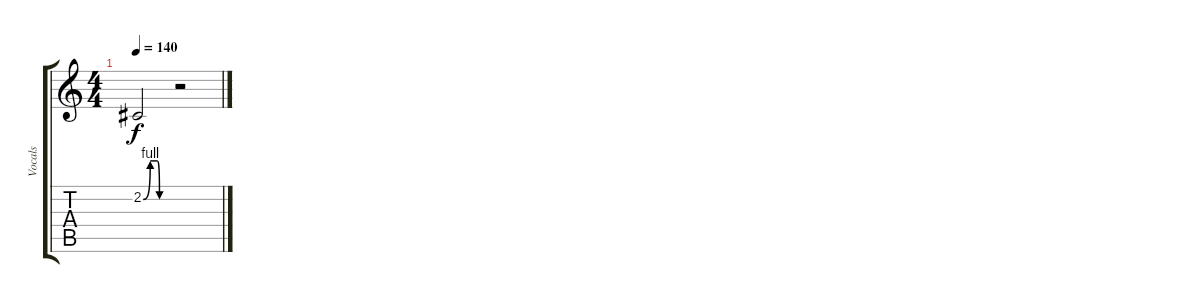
\track ("Vocals" "Vocals") {instrument bassoon}
\staff {score tabs}
\tuning (E4 B3 G3 D3 A2 E2) {hide}
\ts (4 4)
\tempo 140
\clef g2
\ks c
2.2{be (custom 0 0 15 4 30 4 35 0 45 0 60 0)}.2{dy f} r.2
